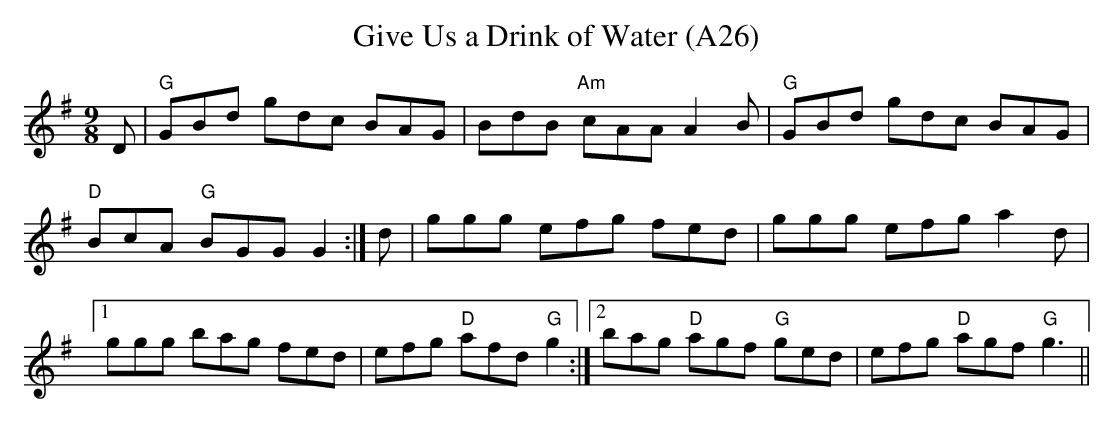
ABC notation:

X:1
T:Give Us a Drink of Water (A26)
M:9/8
L:1/8
K:G
D|"G"GBd gdc BAG|BdB "Am"cAA A2B|"G"GBd gdc BAG|
"D"BcA "G"BGG G2:|d|ggg efg fed|ggg efg a2d|
[1ggg bag fed|efg "D"afd "G"g2:|[2bag "D"agf "G"ged|efg "D"agf "G"g3||
